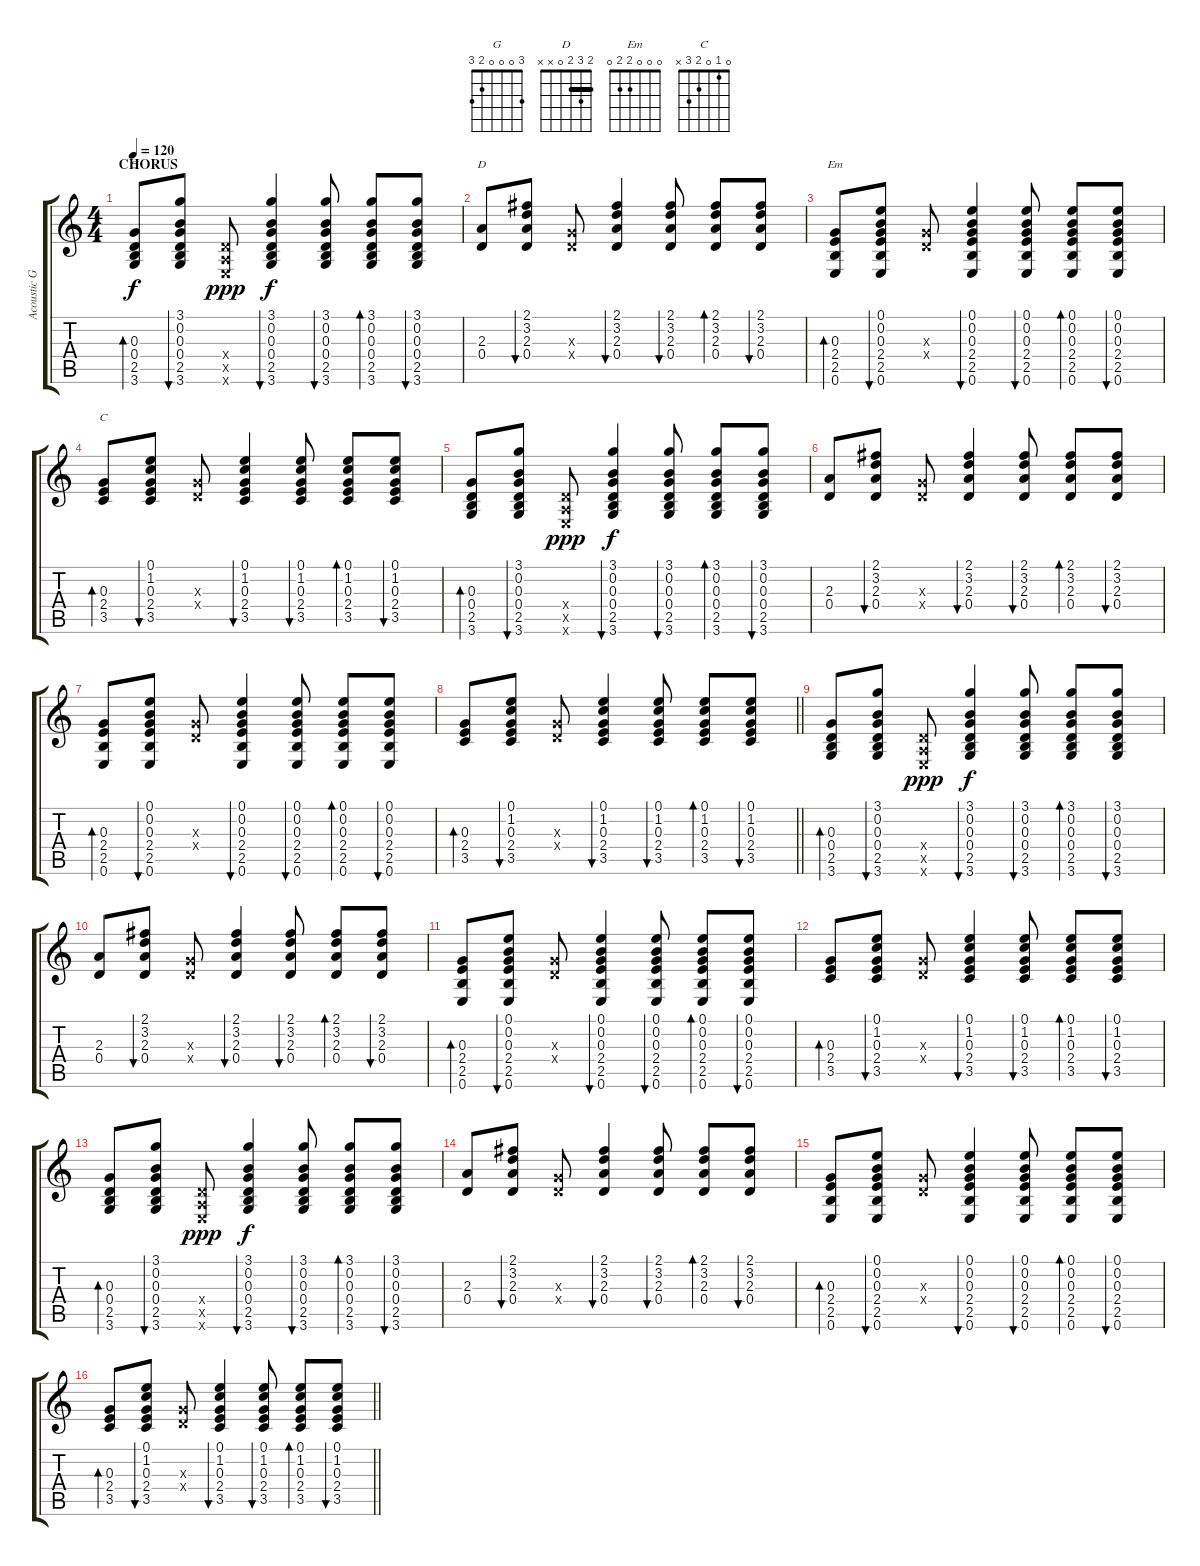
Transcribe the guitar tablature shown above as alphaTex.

\track ("Acoustic Guitar (L R)" "Acoustic G") {instrument acousticguitarsteel}
\staff {score tabs}
\tuning (E4 B3 G3 D3 A2 E2) {hide}
\chord ("G" 3 0 0 0 2 3)
\chord ("D" 2 3 2 0 x x) {barre 2}
\chord ("Em" 0 0 0 2 2 0)
\chord ("C" 0 1 0 2 3 x)
\ts (4 4)
\section ("" "CHORUS")
\tempo 120
\clef g2
\ks c
(0.3 0.4 2.5 3.6).8{bd 60 ch "G" dy f} (3.1 0.2 0.3 0.4 2.5 3.6).8{bu 30} (0.4{x} 0.5{x} 0.6{x}).8{dy ppp} (3.1 0.2 0.3 0.4 2.5 3.6).4{bu 30 dy f} (3.1 0.2 0.3 0.4 2.5 3.6).8{bu 30} (3.1 0.2 0.3 0.4 2.5 3.6).8{bd 30} (3.1 0.2 0.3 0.4 2.5 3.6).8{bu 30} |
(2.3 0.4).8{ch "D"} (2.1 3.2 2.3 0.4).8{bu 60} (0.3{x} 0.4{x}).8 (2.1 3.2 2.3 0.4).4{bu 60} (2.1 3.2 2.3 0.4).8{bu 30} (2.1 3.2 2.3 0.4).8{bd 30} (2.1 3.2 2.3 0.4).8{bu 30} |
(0.3 2.4 2.5 0.6).8{bd 30 ch "Em"} (0.1 0.2 0.3 2.4 2.5 0.6).8{bu 60} (0.3{x} 0.4{x}).8 (0.1 0.2 0.3 2.4 2.5 0.6).4{bu 60} (0.1 0.2 0.3 2.4 2.5 0.6).8{bu 30} (0.1 0.2 0.3 2.4 2.5 0.6).8{bd 30} (0.1 0.2 0.3 2.4 2.5 0.6).8{bu 30} |
(0.3 2.4 3.5).8{bd 60 ch "C"} (0.1 1.2 0.3 2.4 3.5).8{bu 60} (0.3{x} 0.4{x}).8 (0.1 1.2 0.3 2.4 3.5).4{bu 60} (0.1 1.2 0.3 2.4 3.5).8{bu 30} (0.1 1.2 0.3 2.4 3.5).8{bd 30} (0.1 1.2 0.3 2.4 3.5).8{bu 30} |
(0.3 0.4 2.5 3.6).8{bd 60} (3.1 0.2 0.3 0.4 2.5 3.6).8{bu 30} (0.4{x} 0.5{x} 0.6{x}).8{dy ppp} (3.1 0.2 0.3 0.4 2.5 3.6).4{bu 30 dy f} (3.1 0.2 0.3 0.4 2.5 3.6).8{bu 30} (3.1 0.2 0.3 0.4 2.5 3.6).8{bd 30} (3.1 0.2 0.3 0.4 2.5 3.6).8{bu 30} |
(2.3 0.4).8 (2.1 3.2 2.3 0.4).8{bu 60} (0.3{x} 0.4{x}).8 (2.1 3.2 2.3 0.4).4{bu 60} (2.1 3.2 2.3 0.4).8{bu 30} (2.1 3.2 2.3 0.4).8{bd 30} (2.1 3.2 2.3 0.4).8{bu 30} |
(0.3 2.4 2.5 0.6).8{bd 30} (0.1 0.2 0.3 2.4 2.5 0.6).8{bu 60} (0.3{x} 0.4{x}).8 (0.1 0.2 0.3 2.4 2.5 0.6).4{bu 60} (0.1 0.2 0.3 2.4 2.5 0.6).8{bu 30} (0.1 0.2 0.3 2.4 2.5 0.6).8{bd 30} (0.1 0.2 0.3 2.4 2.5 0.6).8{bu 30} |
\barLineRight lightlight
(0.3 2.4 3.5).8{bd 60} (0.1 1.2 0.3 2.4 3.5).8{bu 60} (0.3{x} 0.4{x}).8 (0.1 1.2 0.3 2.4 3.5).4{bu 60} (0.1 1.2 0.3 2.4 3.5).8{bu 30} (0.1 1.2 0.3 2.4 3.5).8{bd 30} (0.1 1.2 0.3 2.4 3.5).8{bu 30} |
(0.3 0.4 2.5 3.6).8{bd 60} (3.1 0.2 0.3 0.4 2.5 3.6).8{bu 30} (0.4{x} 0.5{x} 0.6{x}).8{dy ppp} (3.1 0.2 0.3 0.4 2.5 3.6).4{bu 30 dy f} (3.1 0.2 0.3 0.4 2.5 3.6).8{bu 30} (3.1 0.2 0.3 0.4 2.5 3.6).8{bd 30} (3.1 0.2 0.3 0.4 2.5 3.6).8{bu 30} |
(2.3 0.4).8 (2.1 3.2 2.3 0.4).8{bu 60} (0.3{x} 0.4{x}).8 (2.1 3.2 2.3 0.4).4{bu 60} (2.1 3.2 2.3 0.4).8{bu 30} (2.1 3.2 2.3 0.4).8{bd 30} (2.1 3.2 2.3 0.4).8{bu 30} |
(0.3 2.4 2.5 0.6).8{bd 30} (0.1 0.2 0.3 2.4 2.5 0.6).8{bu 60} (0.3{x} 0.4{x}).8 (0.1 0.2 0.3 2.4 2.5 0.6).4{bu 60} (0.1 0.2 0.3 2.4 2.5 0.6).8{bu 30} (0.1 0.2 0.3 2.4 2.5 0.6).8{bd 30} (0.1 0.2 0.3 2.4 2.5 0.6).8{bu 30} |
(0.3 2.4 3.5).8{bd 60} (0.1 1.2 0.3 2.4 3.5).8{bu 60} (0.3{x} 0.4{x}).8 (0.1 1.2 0.3 2.4 3.5).4{bu 60} (0.1 1.2 0.3 2.4 3.5).8{bu 30} (0.1 1.2 0.3 2.4 3.5).8{bd 30} (0.1 1.2 0.3 2.4 3.5).8{bu 30} |
(0.3 0.4 2.5 3.6).8{bd 60} (3.1 0.2 0.3 0.4 2.5 3.6).8{bu 30} (0.4{x} 0.5{x} 0.6{x}).8{dy ppp} (3.1 0.2 0.3 0.4 2.5 3.6).4{bu 30 dy f} (3.1 0.2 0.3 0.4 2.5 3.6).8{bu 30} (3.1 0.2 0.3 0.4 2.5 3.6).8{bd 30} (3.1 0.2 0.3 0.4 2.5 3.6).8{bu 30} |
(2.3 0.4).8 (2.1 3.2 2.3 0.4).8{bu 60} (0.3{x} 0.4{x}).8 (2.1 3.2 2.3 0.4).4{bu 60} (2.1 3.2 2.3 0.4).8{bu 30} (2.1 3.2 2.3 0.4).8{bd 30} (2.1 3.2 2.3 0.4).8{bu 30} |
(0.3 2.4 2.5 0.6).8{bd 30} (0.1 0.2 0.3 2.4 2.5 0.6).8{bu 60} (0.3{x} 0.4{x}).8 (0.1 0.2 0.3 2.4 2.5 0.6).4{bu 60} (0.1 0.2 0.3 2.4 2.5 0.6).8{bu 30} (0.1 0.2 0.3 2.4 2.5 0.6).8{bd 30} (0.1 0.2 0.3 2.4 2.5 0.6).8{bu 30} |
\barLineRight lightlight
(0.3 2.4 3.5).8{bd 60} (0.1 1.2 0.3 2.4 3.5).8{bu 60} (0.3{x} 0.4{x}).8 (0.1 1.2 0.3 2.4 3.5).4{bu 60} (0.1 1.2 0.3 2.4 3.5).8{bu 30} (0.1 1.2 0.3 2.4 3.5).8{bd 30} (0.1 1.2 0.3 2.4 3.5).8{bu 30}
